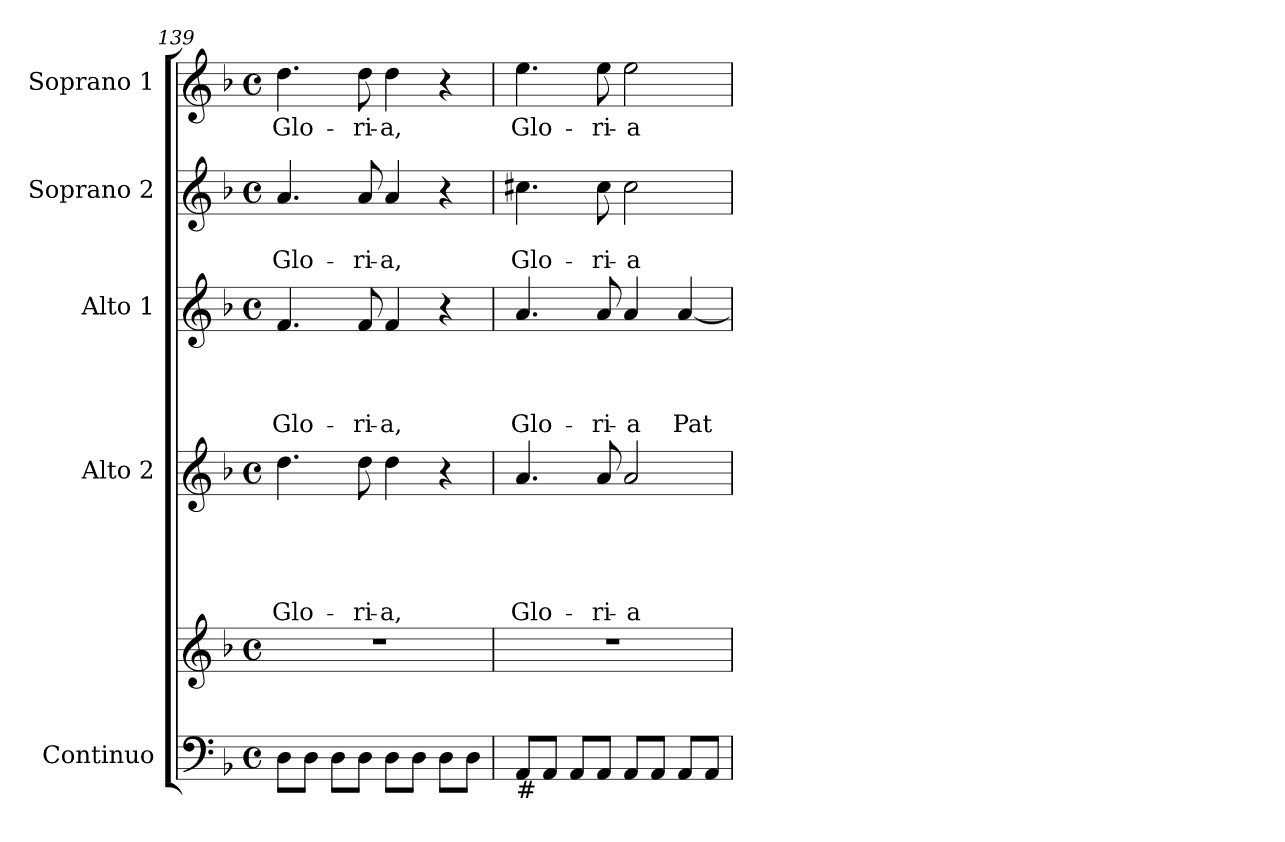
**kern	**kern	**kern	**text	**text	**text	**text	**text	**kern	**text	**text	**text	**text	**kern	**text	**text	**kern	**text
*part5	*part5	*part4	*part4	*part4	*part4	*part4	*part4	*part3	*part3	*part3	*part3	*part3	*part2	*part2	*part2	*part1	*part1
*staff6	*staff5	*staff4	*staff4	*staff4	*staff4	*staff4	*staff4	*staff3	*staff3	*staff3	*staff3	*staff3	*staff2	*staff2	*staff2	*staff1	*staff1
*I"Continuo	*	*I"Alto 2	*	*	*	*	*	*I"Alto 1	*	*	*	*	*I"Soprano 2	*	*	*I"Soprano 1	*
*	*	*I'A. 2	*	*	*	*	*	*I'A. 1	*	*	*	*	*I'S. 2	*	*	*I'S. 1	*
!!LO:PB:g=z
*clefF4	*clefG2	*clefG2	*	*	*	*	*	*clefG2	*	*	*	*	*clefG2	*	*	*clefG2	*
*k[b-]	*k[b-]	*k[b-]	*	*	*	*	*	*k[b-]	*	*	*	*	*k[b-]	*	*	*k[b-]	*
*F:	*F:	*F:	*	*	*	*	*	*F:	*	*	*	*	*F:	*	*	*F:	*
*M4/4	*M4/4	*M4/4	*	*	*	*	*	*M4/4	*	*	*	*	*M4/4	*	*	*M4/4	*
*met(c)	*met(c)	*met(c)	*	*	*	*	*	*met(c)	*	*	*	*	*met(c)	*	*	*met(c)	*
=139	=139	=139	=139	=139	=139	=139	=139	=139	=139	=139	=139	=139	=139	=139	=139	=139	=139
!	!	!	!	!	!	!	!LO:LY:b	!	!	!	!	!LO:LY:b	!	!	!LO:LY:b	!	!LO:LY:b
8D\L	1r	4.dd\	.	.	.	.	Glo-	4.f/	.	.	.	Glo-	4.a/	.	Glo-	4.dd\	Glo-
8D\J	.	.	.	.	.	.	.	.	.	.	.	.	.	.	.	.	.
8D\L	.	.	.	.	.	.	.	.	.	.	.	.	.	.	.	.	.
!	!	!	!	!	!	!	!LO:LY:b	!	!	!	!	!LO:LY:b	!	!	!LO:LY:b	!	!LO:LY:b
8D\J	.	8dd\	.	.	.	.	-ri-	8f/	.	.	.	-ri-	8a/	.	-ri-	8dd\	-ri-
!	!	!	!	!	!	!	!LO:LY:b	!	!	!	!	!LO:LY:b	!	!	!LO:LY:b	!	!LO:LY:b
8D\L	.	4dd\	.	.	.	.	-a,	4f/	.	.	.	-a,	4a/	.	-a,	4dd\	-a,
8D\J	.	.	.	.	.	.	.	.	.	.	.	.	.	.	.	.	.
8D\L	.	4r	.	.	.	.	.	4r	.	.	.	.	4r	.	.	4r	.
8D\J	.	.	.	.	.	.	.	.	.	.	.	.	.	.	.	.	.
=140	=140	=140	=140	=140	=140	=140	=140	=140	=140	=140	=140	=140	=140	=140	=140	=140	=140
!LO:TX:b:t=#	!	!	!	!	!	!	!	!	!	!	!	!	!	!	!	!	!
!	!	!	!	!	!	!	!LO:LY:b	!	!	!	!	!LO:LY:b	!	!	!LO:LY:b	!	!LO:LY:b
8AA/L	1r	4.a/	.	.	.	.	Glo-	4.a/	.	.	.	Glo-	4.cc#X\	.	Glo-	4.ee\	Glo-
8AA/J	.	.	.	.	.	.	.	.	.	.	.	.	.	.	.	.	.
8AA/L	.	.	.	.	.	.	.	.	.	.	.	.	.	.	.	.	.
!	!	!	!	!	!	!	!LO:LY:b	!	!	!	!	!LO:LY:b	!	!	!LO:LY:b	!	!LO:LY:b
8AA/J	.	8a/	.	.	.	.	-ri-	8a/	.	.	.	-ri-	8cc#\	.	-ri-	8ee\	-ri-
!	!	!	!	!	!	!	!LO:LY:b	!	!	!	!	!LO:LY:b	!	!	!LO:LY:b	!	!LO:LY:b
8AA/L	.	2a/	.	.	.	.	-a	4a/	.	.	.	-a	2cc#\	.	-a	2ee\	-a
8AA/J	.	.	.	.	.	.	.	.	.	.	.	.	.	.	.	.	.
!	!	!	!	!	!	!	!	!	!	!	!	!LO:LY:b	!	!	!	!	!
8AA/L	.	.	.	.	.	.	.	[<4a/	.	.	.	Pat-	.	.	.	.	.
8AA/J	.	.	.	.	.	.	.	.	.	.	.	.	.	.	.	.	.
=	=	=	=	=	=	=	=	=	=	=	=	=	=	=	=	=	=
*-	*-	*-	*-	*-	*-	*-	*-	*-	*-	*-	*-	*-	*-	*-	*-	*-	*-
